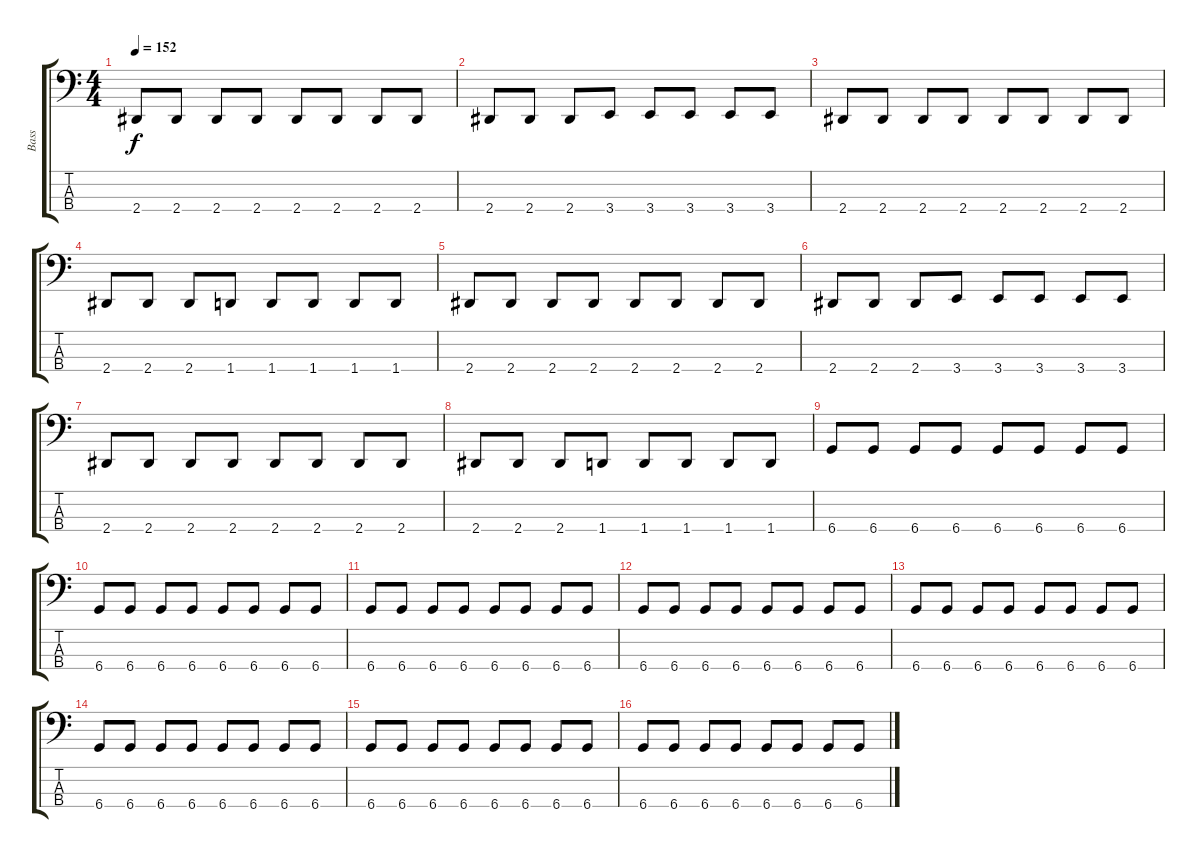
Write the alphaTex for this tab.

\track ("Bass" "Bass") {instrument electricbassfinger}
\staff {score tabs}
\tuning (G2 D2 A1 Db1) {hide}
\ts (4 4)
\tempo 152
\clef f4
\ks c
2.4.8{dy f} 2.4.8 2.4.8 2.4.8 2.4.8 2.4.8 2.4.8 2.4.8 |
2.4.8 2.4.8 2.4.8 3.4.8 3.4.8 3.4.8 3.4.8 3.4.8 |
2.4.8 2.4.8 2.4.8 2.4.8 2.4.8 2.4.8 2.4.8 2.4.8 |
2.4.8 2.4.8 2.4.8 1.4.8 1.4.8 1.4.8 1.4.8 1.4.8 |
2.4.8 2.4.8 2.4.8 2.4.8 2.4.8 2.4.8 2.4.8 2.4.8 |
2.4.8 2.4.8 2.4.8 3.4.8 3.4.8 3.4.8 3.4.8 3.4.8 |
2.4.8 2.4.8 2.4.8 2.4.8 2.4.8 2.4.8 2.4.8 2.4.8 |
2.4.8 2.4.8 2.4.8 1.4.8 1.4.8 1.4.8 1.4.8 1.4.8 |
6.4.8 6.4.8 6.4.8 6.4.8 6.4.8 6.4.8 6.4.8 6.4.8 |
6.4.8 6.4.8 6.4.8 6.4.8 6.4.8 6.4.8 6.4.8 6.4.8 |
6.4.8 6.4.8 6.4.8 6.4.8 6.4.8 6.4.8 6.4.8 6.4.8 |
6.4.8 6.4.8 6.4.8 6.4.8 6.4.8 6.4.8 6.4.8 6.4.8 |
6.4.8 6.4.8 6.4.8 6.4.8 6.4.8 6.4.8 6.4.8 6.4.8 |
6.4.8 6.4.8 6.4.8 6.4.8 6.4.8 6.4.8 6.4.8 6.4.8 |
6.4.8 6.4.8 6.4.8 6.4.8 6.4.8 6.4.8 6.4.8 6.4.8 |
6.4.8 6.4.8 6.4.8 6.4.8 6.4.8 6.4.8 6.4.8 6.4.8
